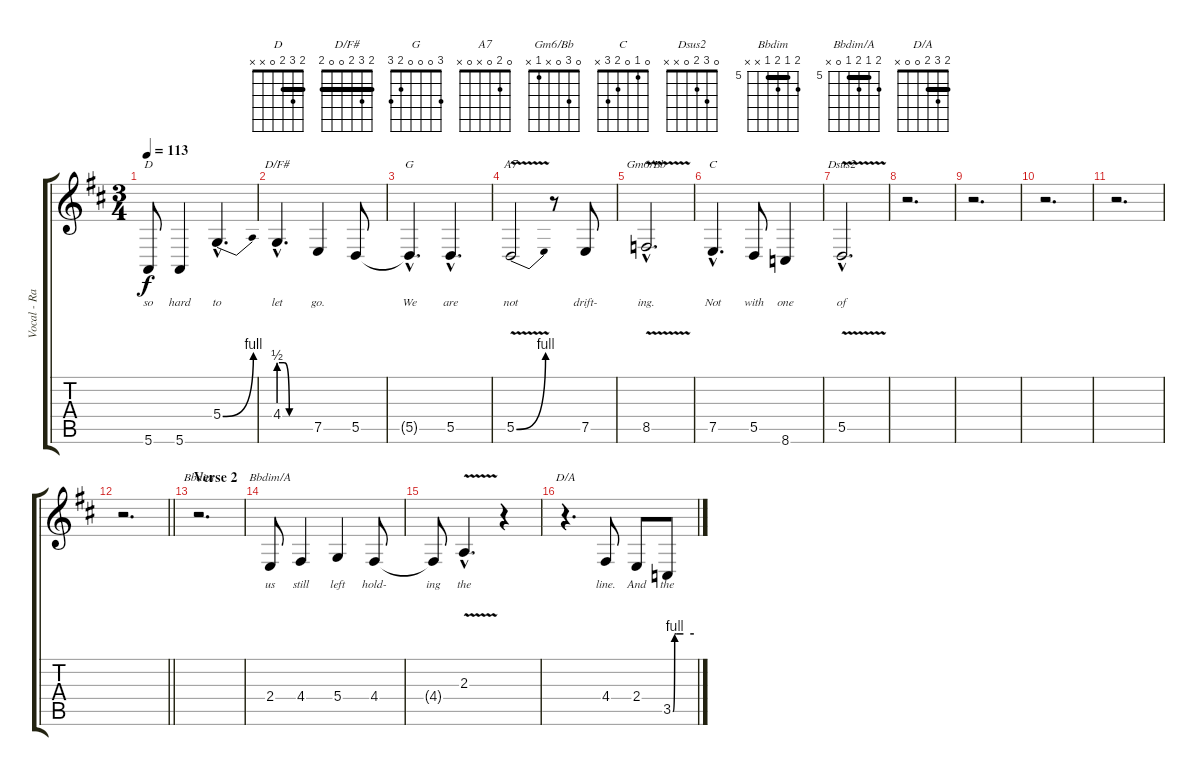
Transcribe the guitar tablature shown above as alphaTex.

\track ("Vocal - Ralph McTell" "Vocal - Ra") {instrument flute}
\staff {score tabs}
\tuning (E4 B3 G3 D3 A2 E2) {hide}
\chord ("D" 2 3 2 0 x x) {barre 2}
\chord ("D/F#" 2 3 2 0 0 2) {barre 2}
\chord ("G" 3 0 0 0 2 3)
\chord ("A7" 0 2 0 x 0 x)
\chord ("Gm6/Bb" 0 3 0 x 1 x)
\chord ("C" 0 1 0 2 3 x)
\chord ("Dsus2" 0 3 2 0 x x)
\chord ("Bbdim" 6 5 6 5 x x) {firstfret 5 barre 5}
\chord ("Bbdim/A" 6 5 6 5 0 x) {firstfret 5 barre 5}
\chord ("D/A" 2 3 2 0 0 x) {barre 2}
\ts (3 4)
\tempo 113
\clef g2
\ks d
5.6.8{ch "D" lyrics (0 "so") lyrics (1 "") lyrics (2 "") lyrics (3 "") lyrics (4 "") dy f} 5.6.4{lyrics (0 "hard") lyrics (1 "") lyrics (2 "") lyrics (3 "") lyrics (4 "")} 5.4{be (bend 0 0 60 4) hac}.4{d lyrics (0 "to") lyrics (1 "") lyrics (2 "") lyrics (3 "") lyrics (4 "")} |
4.4{be (custom 0 2 10 2 20 0 40 0 60 0) hac}.4{d ch "D/F#" lyrics (0 "let") lyrics (1 "") lyrics (2 "") lyrics (3 "") lyrics (4 "")} 7.5.4{lyrics (0 "go.") lyrics (1 "") lyrics (2 "") lyrics (3 "") lyrics (4 "")} 5.5.8{lyrics (0 "") lyrics (1 "") lyrics (2 "") lyrics (3 "") lyrics (4 "")} |
5.5{hac t}.4{d ch "G" lyrics (0 "We") lyrics (1 "") lyrics (2 "") lyrics (3 "") lyrics (4 "")} 5.5{hac}.4{d lyrics (0 "are") lyrics (1 "") lyrics (2 "") lyrics (3 "") lyrics (4 "")} |
5.5{be (bend 0 0 60 4) v}.2{ch "A7" lyrics (0 "not") lyrics (1 "") lyrics (2 "") lyrics (3 "") lyrics (4 "")} r.8 7.5.8{lyrics (0 "drift-") lyrics (1 "") lyrics (2 "") lyrics (3 "") lyrics (4 "")} |
8.5{v hac}.2{d ch "Gm6/Bb" lyrics (0 "ing.") lyrics (1 "") lyrics (2 "") lyrics (3 "") lyrics (4 "")} |
7.5{hac}.4{d ch "C" lyrics (0 "Not") lyrics (1 "") lyrics (2 "") lyrics (3 "") lyrics (4 "")} 5.5.8{lyrics (0 "with") lyrics (1 "") lyrics (2 "") lyrics (3 "") lyrics (4 "")} 8.6.4{lyrics (0 "one") lyrics (1 "") lyrics (2 "") lyrics (3 "") lyrics (4 "")} |
5.5{v hac}.2{d ch "Dsus2" lyrics (0 "of") lyrics (1 "") lyrics (2 "") lyrics (3 "") lyrics (4 "")} |
r.2{d} |
r.2{d} |
r.2{d} |
r.2{d} |
\barLineRight lightlight
r.2{d} |
\section ("" "Verse 2")
r.2{d ch "Bbdim"} |
2.4.8{ch "Bbdim/A" lyrics (0 "us") lyrics (1 "") lyrics (2 "") lyrics (3 "") lyrics (4 "")} 4.4.4{lyrics (0 "still") lyrics (1 "") lyrics (2 "") lyrics (3 "") lyrics (4 "")} 5.4.4{lyrics (0 "left") lyrics (1 "") lyrics (2 "") lyrics (3 "") lyrics (4 "")} 4.4.8{lyrics (0 "hold-") lyrics (1 "") lyrics (2 "") lyrics (3 "") lyrics (4 "")} |
4.4{t}.8{lyrics (0 "ing") lyrics (1 "") lyrics (2 "") lyrics (3 "") lyrics (4 "")} 2.3{v hac}.4{d lyrics (0 "the") lyrics (1 "") lyrics (2 "") lyrics (3 "") lyrics (4 "")} r.4 |
r.4{d ch "D/A"} 4.4.8{lyrics (0 "line.") lyrics (1 "") lyrics (2 "") lyrics (3 "") lyrics (4 "")} 2.4.8{lyrics (0 "And") lyrics (1 "") lyrics (2 "") lyrics (3 "") lyrics (4 "")} 3.5{be (custom 0 0 5 4 10 4 30 4 60 4)}.8{lyrics (0 "the") lyrics (1 "") lyrics (2 "") lyrics (3 "") lyrics (4 "")}
